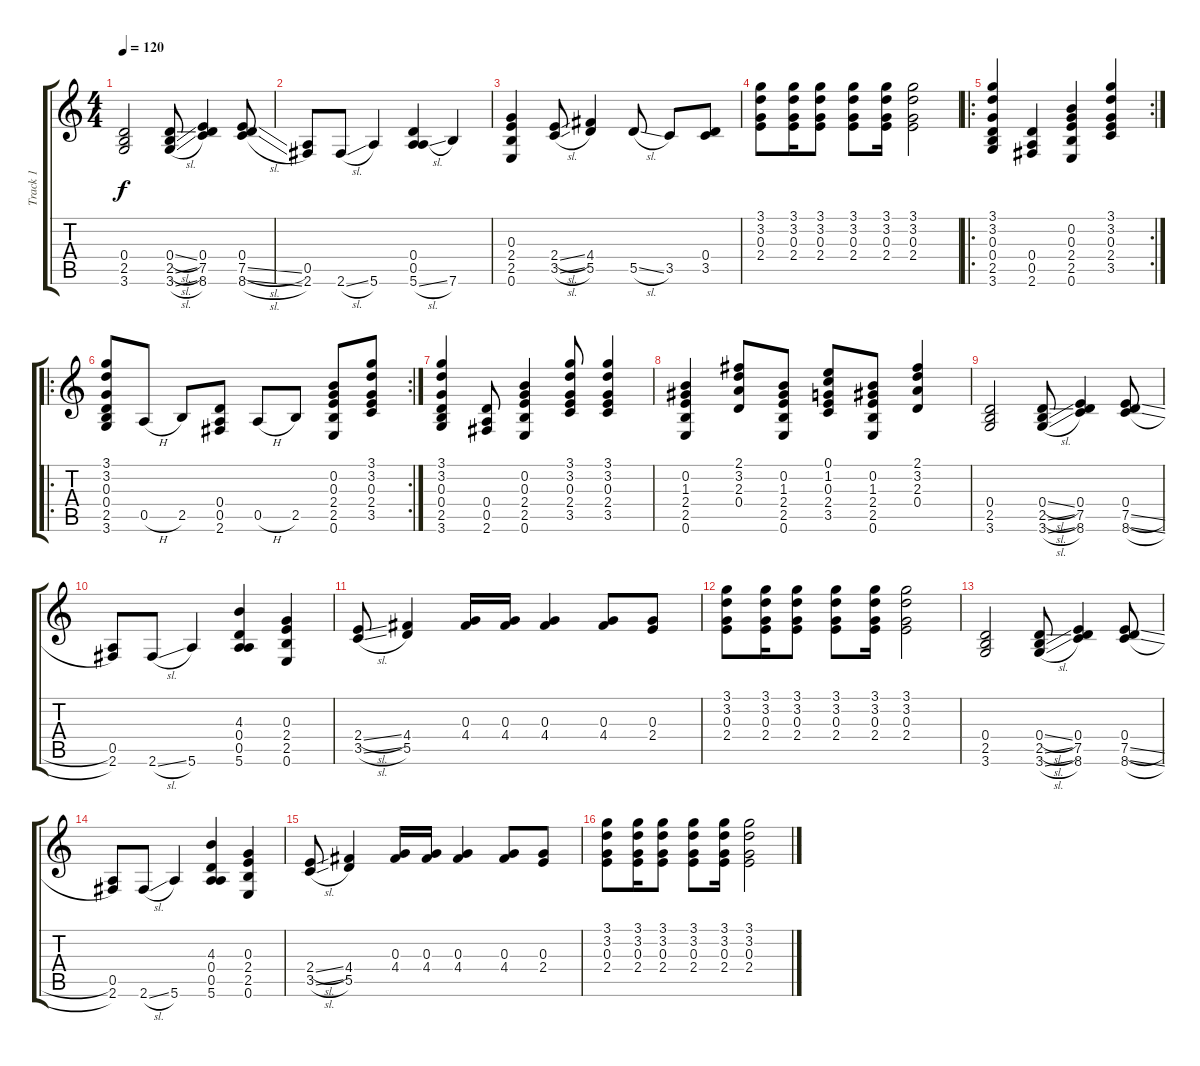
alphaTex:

\track ("Track 1" "Track 1") {instrument acousticguitarsteel}
\staff {score tabs}
\tuning (E4 B3 G3 D3 A2 E2) {hide}
\ts (4 4)
\tempo 120
\clef g2
\ks c
(0.4 2.5 3.6).2{dy f} (0.4{sl} 2.5{sl} 3.6{sl}).8 (0.4 7.5 8.6).4 (0.4 7.5{sl} 8.6{sl}).8 |
(0.5 2.6).8 2.6{sl}.8 5.6.4 (0.4 0.5 5.6{sl}).4 7.6.4 |
(0.3 2.4 2.5 0.6).4 (2.4{sl} 3.5{sl}).8 (4.4 5.5).4 5.5{sl}.8 3.5.8 (0.4 3.5).8 |
(3.1 3.2 0.3 2.4).8 (3.1 3.2 0.3 2.4).16 (3.1 3.2 0.3 2.4).8 (3.1 3.2 0.3 2.4).8 (3.1 3.2 0.3 2.4).16 (3.1 3.2 0.3 2.4).2 |
\ro
\rc 2
(3.1 3.2 0.3 0.4 2.5 3.6).4 (0.4 0.5 2.6).4 (0.2 0.3 2.4 2.5 0.6).4 (3.1 3.2 0.3 2.4 3.5).4 |
\ro
\rc 2
(3.1 3.2 0.3 0.4 2.5 3.6).8 0.5{h}.8 2.5.8 (0.4 0.5 2.6).8 0.5{h}.8 2.5.8 (0.2 0.3 2.4 2.5 0.6).8 (3.1 3.2 0.3 2.4 3.5).8 |
(3.1 3.2 0.3 0.4 2.5 3.6).4 (0.4 0.5 2.6).8 (0.2 0.3 2.4 2.5 0.6).4 (3.1 3.2 0.3 2.4 3.5).8 (3.1 3.2 0.3 2.4 3.5).4 |
(0.2 1.3 2.4 2.5 0.6).4 (2.1 3.2 2.3 0.4).8 (0.2 1.3 2.4 2.5 0.6).8 (0.1 1.2 0.3 2.4 3.5).8 (0.2 1.3 2.4 2.5 0.6).8 (2.1 3.2 2.3 0.4).4 |
(0.4 2.5 3.6).2 (0.4{sl} 2.5{sl} 3.6{sl}).8 (0.4 7.5 8.6).4 (0.4 7.5{sl} 8.6{sl}).8 |
(0.5 2.6).8 2.6{sl}.8 5.6.4 (4.3 0.4 0.5 5.6).4 (0.3 2.4 2.5 0.6).4 |
(2.4{sl} 3.5{sl}).8 (4.4 5.5).4 (0.3 4.4).16 (0.3 4.4).16 (0.3 4.4).4 (0.3 4.4).8 (0.3 2.4).8 |
(3.1 3.2 0.3 2.4).8 (3.1 3.2 0.3 2.4).16 (3.1 3.2 0.3 2.4).8 (3.1 3.2 0.3 2.4).8 (3.1 3.2 0.3 2.4).16 (3.1 3.2 0.3 2.4).2 |
(0.4 2.5 3.6).2 (0.4{sl} 2.5{sl} 3.6{sl}).8 (0.4 7.5 8.6).4 (0.4 7.5{sl} 8.6{sl}).8 |
(0.5 2.6).8 2.6{sl}.8 5.6.4 (4.3 0.4 0.5 5.6).4 (0.3 2.4 2.5 0.6).4 |
(2.4{sl} 3.5{sl}).8 (4.4 5.5).4 (0.3 4.4).16 (0.3 4.4).16 (0.3 4.4).4 (0.3 4.4).8 (0.3 2.4).8 |
(3.1 3.2 0.3 2.4).8 (3.1 3.2 0.3 2.4).16 (3.1 3.2 0.3 2.4).8 (3.1 3.2 0.3 2.4).8 (3.1 3.2 0.3 2.4).16 (3.1 3.2 0.3 2.4).2
